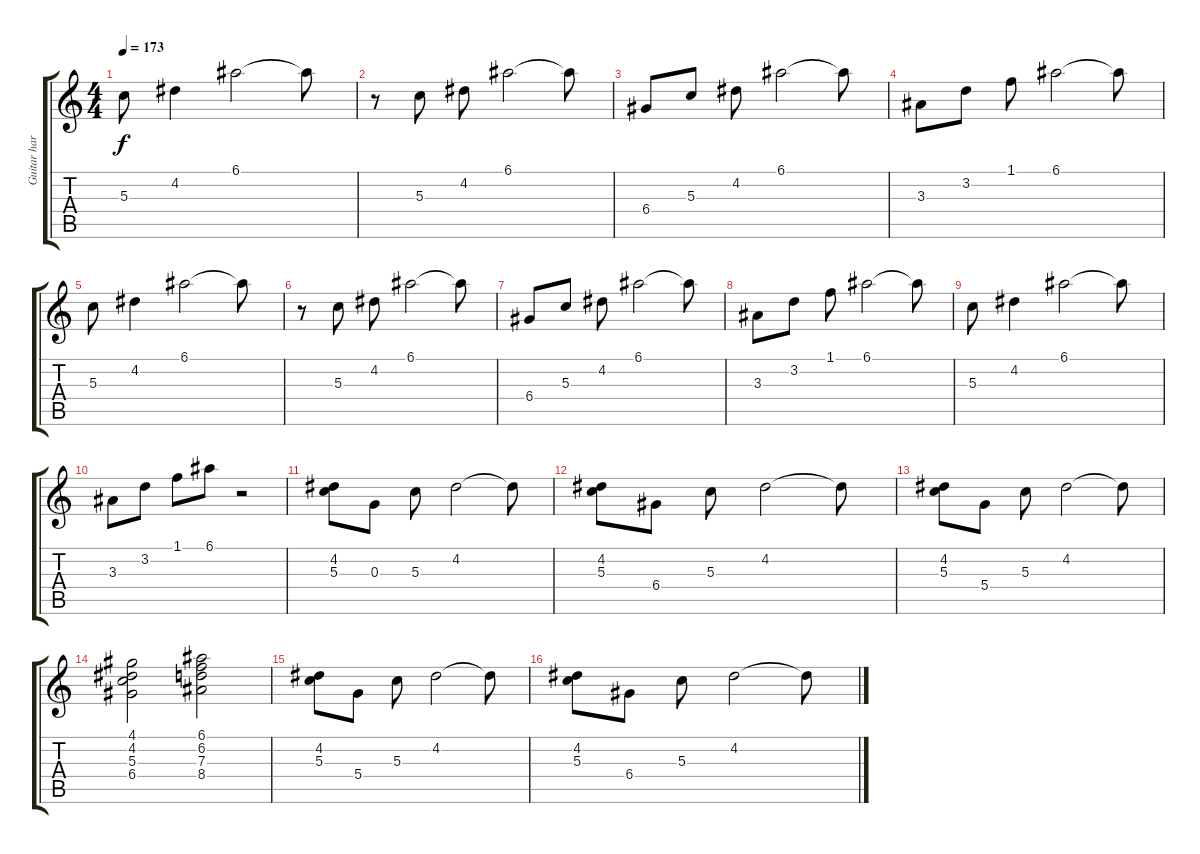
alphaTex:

\track ("Guitar harmony Karou" "Guitar har") {instrument acousticguitarsteel}
\staff {score tabs}
\tuning (E4 B3 G3 D3 A2 E2) {hide}
\ts (4 4)
\tempo 173
\clef g2
\ks c
5.3.8{dy f} 4.2.4 6.1.2 6.1{t}.8 |
r.8 5.3.8 4.2.8 6.1.2 6.1{t}.8 |
6.4.8 5.3.8 4.2.8 6.1.2 6.1{t}.8 |
3.3.8 3.2.8 1.1.8 6.1.2 6.1{t}.8 |
5.3.8 4.2.4 6.1.2 6.1{t}.8 |
r.8 5.3.8 4.2.8 6.1.2 6.1{t}.8 |
6.4.8 5.3.8 4.2.8 6.1.2 6.1{t}.8 |
3.3.8 3.2.8 1.1.8 6.1.2 6.1{t}.8 |
5.3.8 4.2.4 6.1.2 6.1{t}.8 |
3.3.8 3.2.8 1.1.8 6.1.8 r.2 |
(4.2 5.3).8 0.3.8 5.3.8 4.2.2 4.2{t}.8 |
(4.2 5.3).8 6.4.8 5.3.8 4.2.2 4.2{t}.8 |
(4.2 5.3).8 5.4.8 5.3.8 4.2.2 4.2{t}.8 |
(4.1 4.2 5.3 6.4).2 (6.1 6.2 7.3 8.4).2 |
(4.2 5.3).8 5.4.8 5.3.8 4.2.2 4.2{t}.8 |
(4.2 5.3).8 6.4.8 5.3.8 4.2.2 4.2{t}.8
